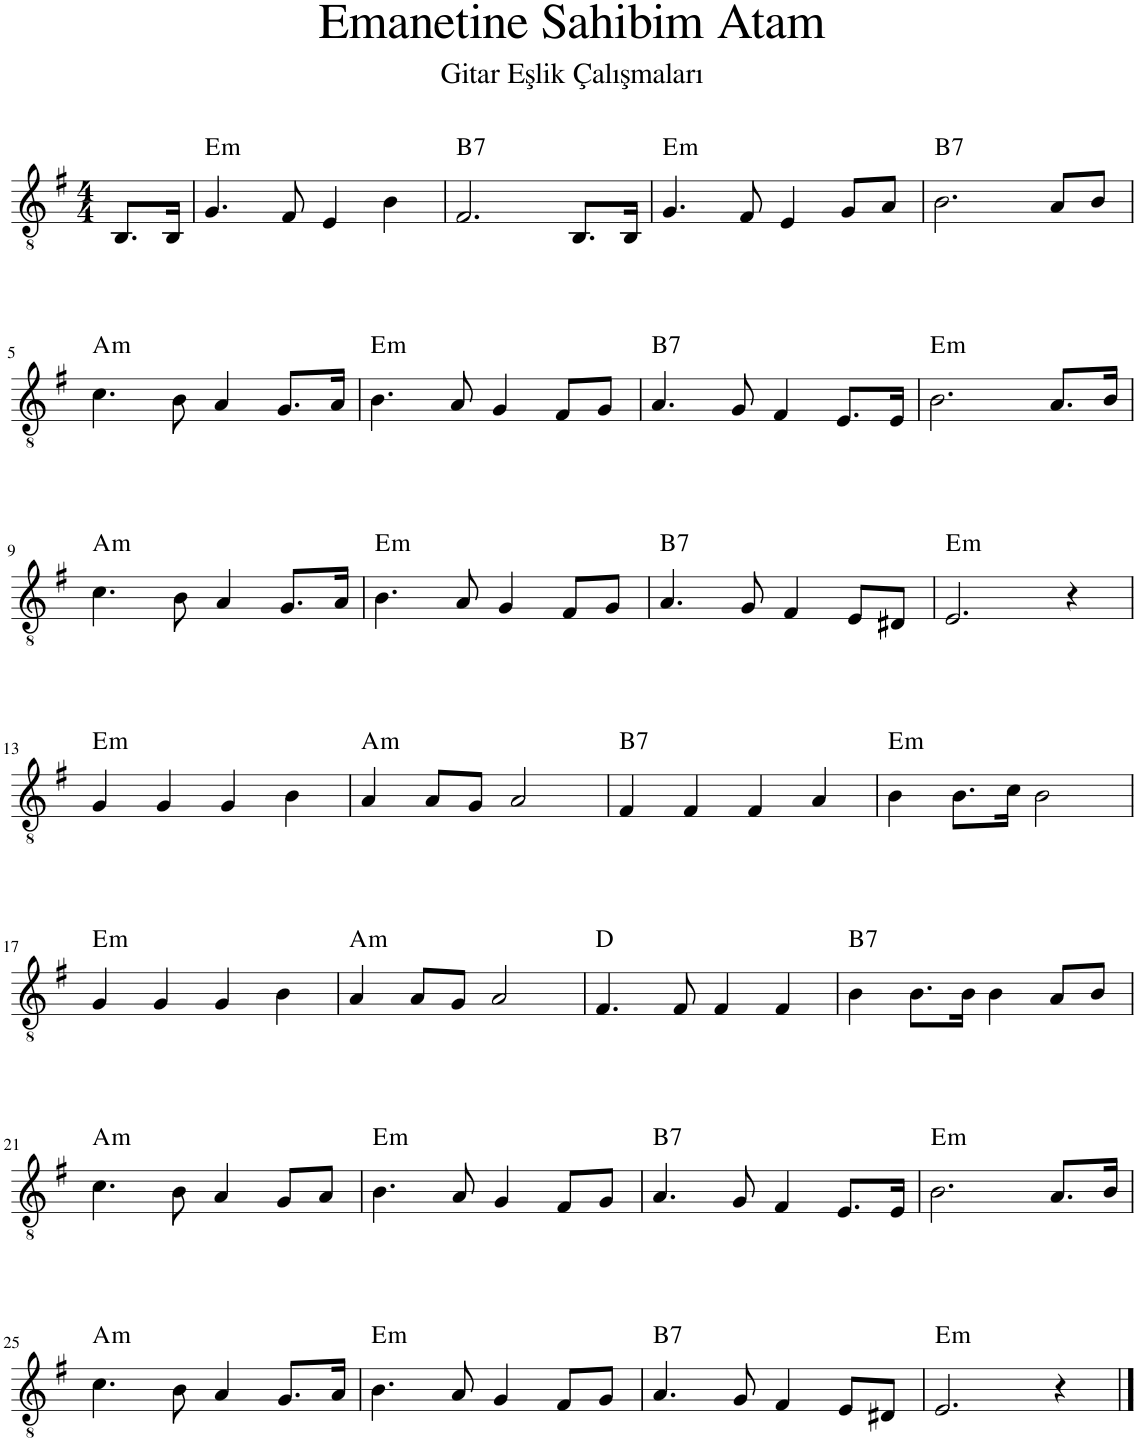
**kern	**harte
*part1	*part1
*staff1	*
*I"Akustik Gitar	*
*I'Git.	*
*clefGv2	*
*k[f#]	*
*M4/4	*
=	=
8.BB/L	.
16BB/Jk	.
=1	=1
!	!LO:H:kt=m
4.G/	E:min
8F#/	.
4E/	.
4B\	.
=2	=2
!	!LO:H:kt=7
2.F#/	B:7
8.BB/L	.
16BB/Jk	.
=3	=3
!	!LO:H:kt=m
4.G/	E:min
8F#/	.
4E/	.
8G/L	.
8A/J	.
=4	=4
!	!LO:H:kt=7
2.B\	B:7
8A/L	.
8B/J	.
!!LO:LB:g=z
=5	=5
!	!LO:H:kt=m
4.c\	A:min
8B\	.
4A/	.
8.G/L	.
16A/Jk	.
=6	=6
!	!LO:H:kt=m
4.B\	E:min
8A/	.
4G/	.
8F#/L	.
8G/J	.
=7	=7
!	!LO:H:kt=7
4.A/	B:7
8G/	.
4F#/	.
8.E/L	.
16E/Jk	.
=8	=8
!	!LO:H:kt=m
2.B\	E:min
8.A/L	.
16B/Jk	.
!!LO:LB:g=z
=9	=9
!	!LO:H:kt=m
4.c\	A:min
8B\	.
4A/	.
8.G/L	.
16A/Jk	.
=10	=10
!	!LO:H:kt=m
4.B\	E:min
8A/	.
4G/	.
8F#/L	.
8G/J	.
=11	=11
!	!LO:H:kt=7
4.A/	B:7
8G/	.
4F#/	.
8E/L	.
8D#X/J	.
=12	=12
!	!LO:H:kt=m
2.E/	E:min
4r	.
!!LO:LB:g=z
=13	=13
!	!LO:H:kt=m
4G/	E:min
4G/	.
4G/	.
4B\	.
=14	=14
!	!LO:H:kt=m
4A/	A:min
8A/L	.
8G/J	.
2A/	.
=15	=15
!	!LO:H:kt=7
4F#/	B:7
4F#/	.
4F#/	.
4A/	.
=16	=16
!	!LO:H:kt=m
4B\	E:min
8.B\L	.
16c\Jk	.
2B\	.
!!LO:LB:g=z
=17	=17
!	!LO:H:kt=m
4G/	E:min
4G/	.
4G/	.
4B\	.
=18	=18
!	!LO:H:kt=m
4A/	A:min
8A/L	.
8G/J	.
2A/	.
=19	=19
4.F#/	D:maj
8F#/	.
4F#/	.
4F#/	.
=20	=20
!	!LO:H:kt=7
4B\	B:7
8.B\L	.
16B\Jk	.
4B\	.
8A/L	.
8B/J	.
!!LO:LB:g=z
=21	=21
!	!LO:H:kt=m
4.c\	A:min
8B\	.
4A/	.
8G/L	.
8A/J	.
=22	=22
!	!LO:H:kt=m
4.B\	E:min
8A/	.
4G/	.
8F#/L	.
8G/J	.
=23	=23
!	!LO:H:kt=7
4.A/	B:7
8G/	.
4F#/	.
8.E/L	.
16E/Jk	.
=24	=24
!	!LO:H:kt=m
2.B\	E:min
8.A/L	.
16B/Jk	.
!!LO:LB:g=z
=25	=25
!	!LO:H:kt=m
4.c\	A:min
8B\	.
4A/	.
8.G/L	.
16A/Jk	.
=26	=26
!	!LO:H:kt=m
4.B\	E:min
8A/	.
4G/	.
8F#/L	.
8G/J	.
=27	=27
!	!LO:H:kt=7
4.A/	B:7
8G/	.
4F#/	.
8E/L	.
8D#X/J	.
=28	=28
!	!LO:H:kt=m
2.E/	E:min
4r	.
==	==
*-	*-
